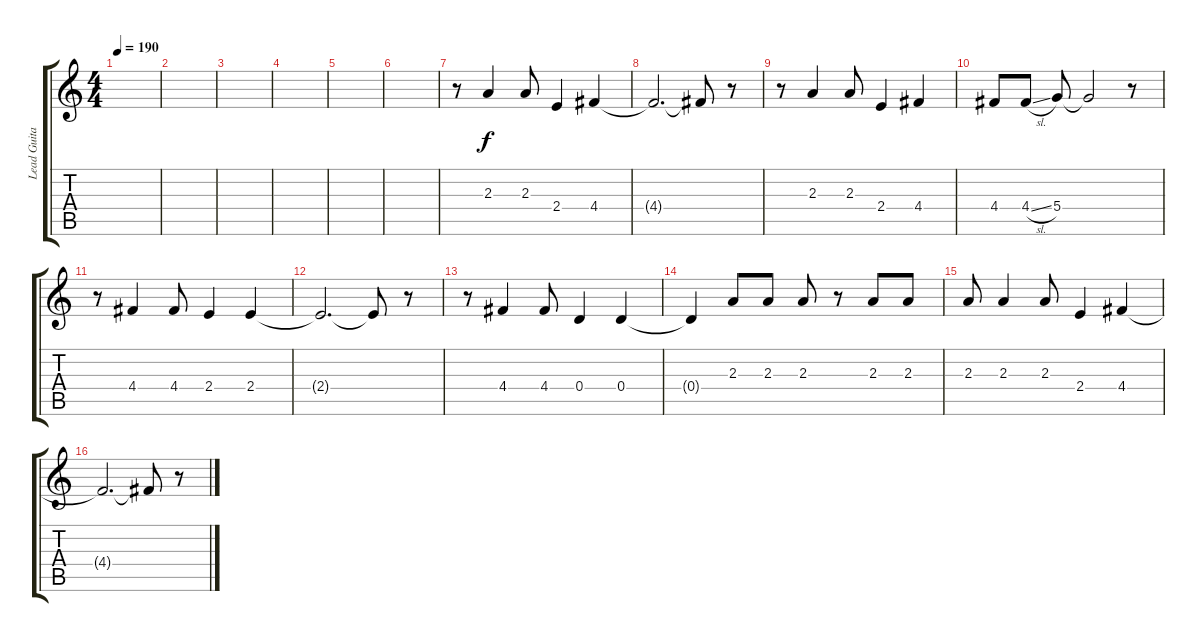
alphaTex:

\track ("Lead Guitar" "Lead Guita") {instrument distortionguitar}
\staff {score tabs}
\tuning (E4 B3 G3 D3 A2 E2) {hide}
\ts (4 4)
\tempo 190
\clef g2
\ks c
|
|
|
|
|
|
r.8 2.3.4 2.3.8 2.4.4 4.4.4 |
4.4{t}.2{d} 4.4{t}.8 r.8 |
r.8 2.3.4 2.3.8 2.4.4 4.4.4 |
4.4.8 4.4{sl}.8 5.4.8 5.4{t}.2 r.8 |
r.8 4.4.4 4.4.8 2.4.4 2.4.4 |
2.4{t}.2{d} 2.4{t}.8 r.8 |
r.8 4.4.4 4.4.8 0.4.4 0.4.4 |
0.4{t}.4 2.3.8 2.3.8 2.3.8 r.8 2.3.8 2.3.8 |
2.3.8 2.3.4 2.3.8 2.4.4 4.4.4 |
4.4{t}.2{d} 4.4{t}.8 r.8
